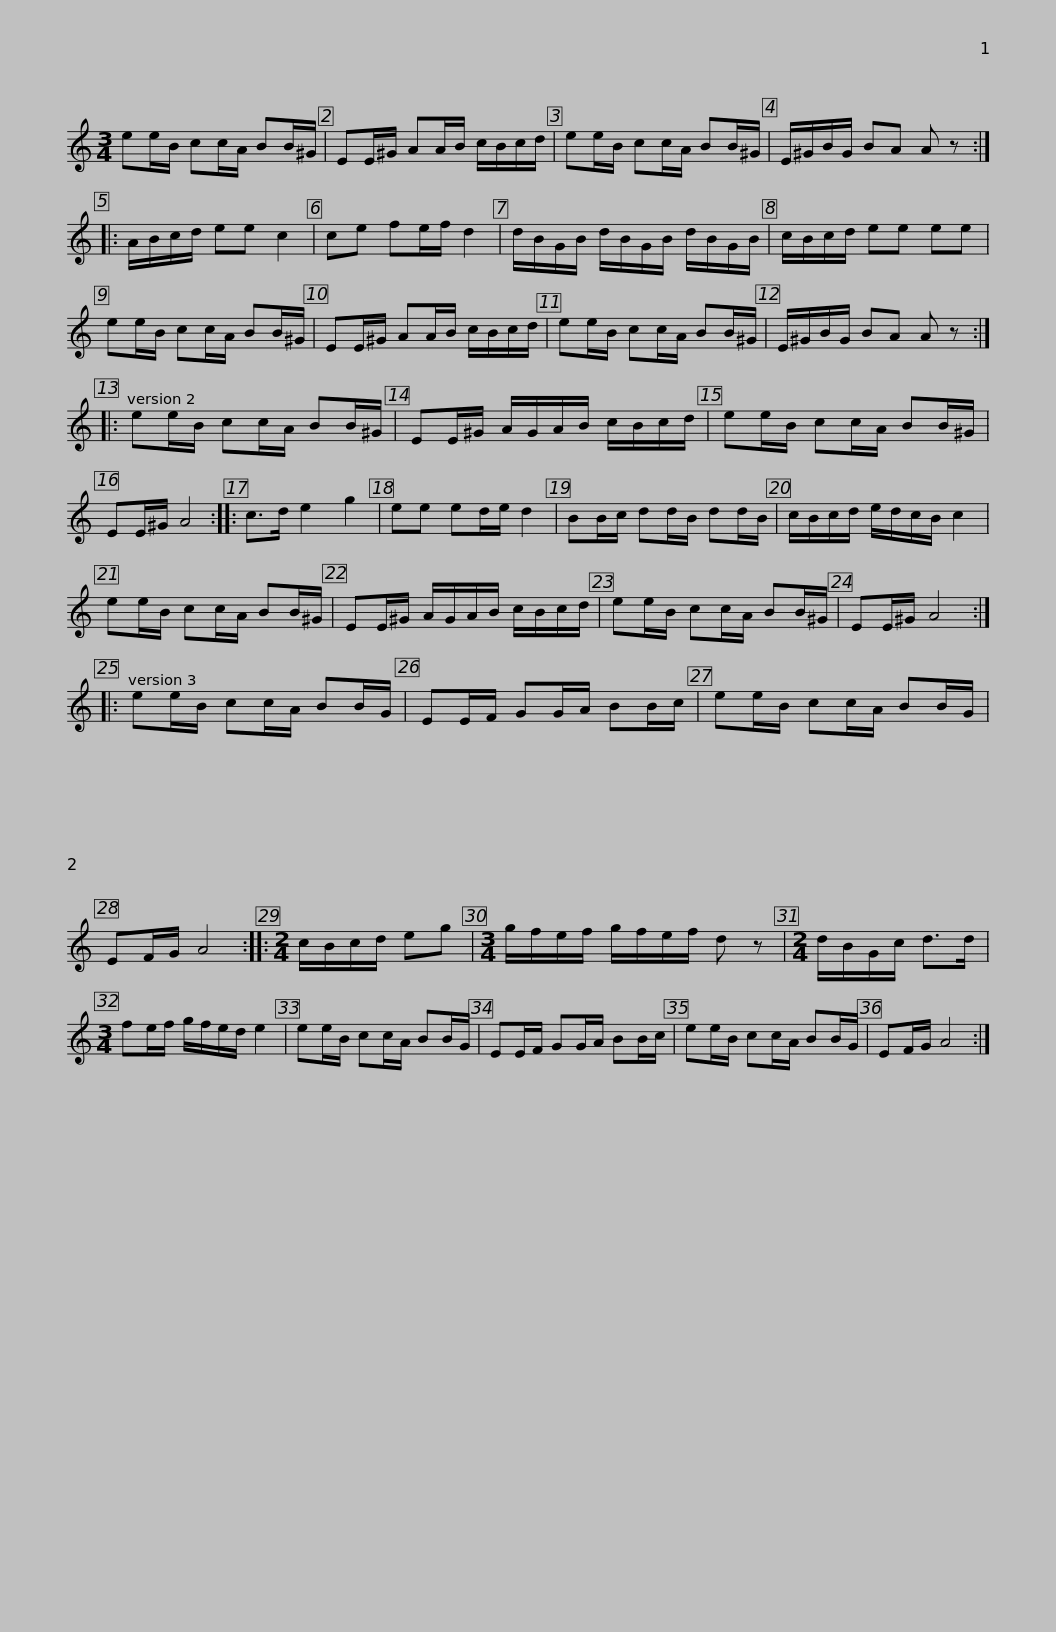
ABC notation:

X:1
L:1/8
M:3/4
I:linebreak $
K:C
V:1 treble
V:1
 ee/B/ cc/A/ BB/^G/ | EE/^G/ AA/B/ c/B/c/d/ | ee/B/ cc/A/ BB/^G/ | E/^G/B/G/ BA A z :: A/B/c/d/ ee c2 |$ %5
 ce fe/f/ d2 | d/B/G/B/ d/B/G/B/ d/B/G/B/ | c/B/c/d/ ee ee | ee/B/ cc/A/ BB/^G/ | EE/^G/ AA/B/ c/B/c/d/ |$ %10
 ee/B/ cc/A/ BB/^G/ | E/^G/B/G/ BA A z :: ee/B/ cc/A/ BB/^G/ | EE/^G/ A/G/A/B/ c/B/c/d/ |$ ee/B/ cc/A/ BB/^G/ | %15
 EE/^G/ A4 :: c>d e2 g2 | ee ed/e/ d2 | BB/c/ dd/B/ dd/B/ | c/B/c/d/ e/d/c/B/ c2 |$ %20
 ee/B/ cc/A/ BB/^G/ | EE/^G/ A/G/A/B/ c/B/c/d/ | ee/B/ cc/A/ BB/^G/ | EE/^G/ A4 :: ee/B/ cc/A/ BB/G/ |$ %25
 EE/F/ GG/A/ BB/c/ | ee/B/ cc/A/ BB/G/ | EF/G/ A4 ::[M:2/4] c/B/c/d/ eg |[M:3/4] g/f/e/f/ g/f/e/f/ d z |$ %30
[M:2/4] d/B/G/c/ d>d |[M:3/4] fe/f/ g/f/e/d/ e2 | ee/B/ cc/A/ BB/G/ | EE/F/ GG/A/ BB/c/ | ee/B/ cc/A/ BB/G/ | %35
 EF/G/ A4 :| %36
